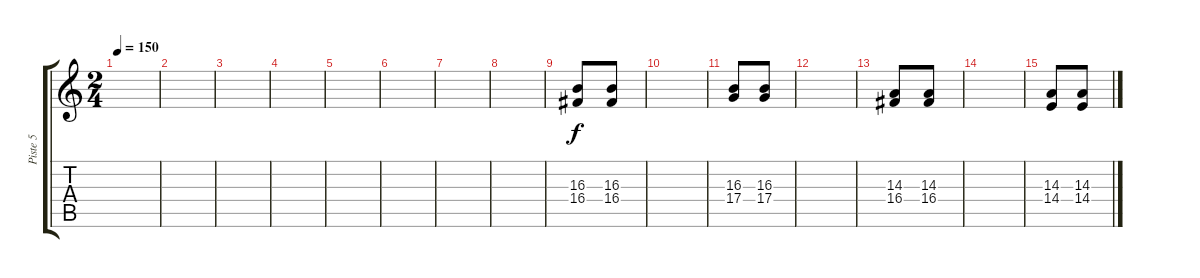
\track ("Piste 5" "Piste 5") {instrument accordion}
\staff {score tabs}
\tuning (E4 B3 G3 D3 A2 E2) {hide}
\ts (2 4)
\tempo 150
\clef g2
\ks c
|
|
|
|
|
|
|
|
(16.3 16.4).8 (16.3 16.4).8 |
|
(16.3 17.4).8 (16.3 17.4).8 |
|
(14.3 16.4).8 (14.3 16.4).8 |
|
(14.3 14.4).8 (14.3 14.4).8
